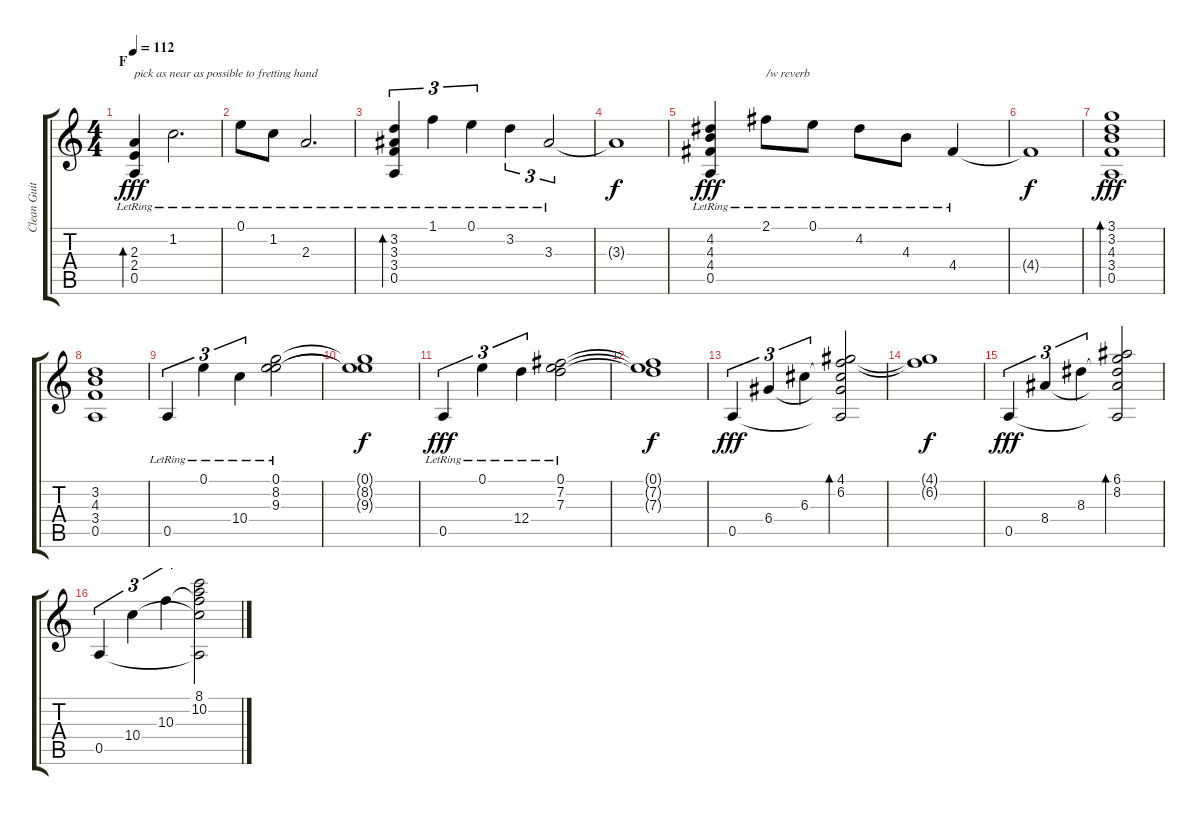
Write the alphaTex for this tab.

\track ("Clean Guitar" "Clean Guit") {instrument electricguitarclean}
\staff {score tabs}
\tuning (E4 B3 G3 D3 A2 E2) {hide}
\ts (4 4)
\section ("" "F")
\tempo 112
\clef g2
\ks c
(2.3{lr} 2.4{lr} 0.5{lr}).4{bd 240 txt "pick as near as possible to fretting hand" dy fff instrument sitar} 1.2{lr}.2{d} |
0.1{lr}.8 1.2{lr}.8 2.3{lr}.2{d} |
(3.2{lr} 3.3{lr} 3.4{lr} 0.5{lr}).4{tu (3 2) bd 240} 1.1{lr}.4{tu (3 2)} 0.1{lr}.4{tu (3 2)} 3.2{lr}.4{tu (3 2)} 3.3{lr}.2{tu (3 2)} |
3.3{t}.1{dy f} |
(4.2{lr} 4.3{lr} 4.4{lr} 0.5{lr}).4{dy fff} 2.1{lr}.8{txt "/w reverb"} 0.1{lr}.8 4.2{lr}.8 4.3{lr}.8 4.4{lr}.4 |
4.4{t}.1{dy f} |
(3.1 3.2 4.3 3.4 0.5).1{bd 480 dy fff} |
(3.2 4.3 3.4 0.5).1 |
0.5{lr}.4{tu (3 2)} 0.1{lr}.4{tu (3 2)} 10.4{lr}.4{tu (3 2)} (0.1{lr} 8.2{lr} 9.3{lr}).2 |
(0.1{t} 8.2{t} 9.3{t}).1{dy f} |
0.5{lr}.4{tu (3 2) dy fff} 0.1{lr}.4{tu (3 2)} 12.4{lr}.4{tu (3 2)} (0.1{lr} 7.2{lr} 7.3{lr}).2 |
(0.1{t} 7.2{t} 7.3{t}).1{dy f} |
0.5.4{tu (3 2) dy fff} 6.4.4{tu (3 2)} 6.3.4{tu (3 2)} (4.1 6.2 6.3{t} 6.4{t} 0.5{t}).2{bd 240} |
(4.1{t} 6.2{t}).1{dy f} |
0.5.4{tu (3 2) dy fff} 8.4.4{tu (3 2)} 8.3.4{tu (3 2)} (6.1 8.2 8.3{t} 8.4{t} 0.5{t}).2{bd 240} |
0.5.4{tu (3 2)} 10.4.4{tu (3 2)} 10.3.4{tu (3 2)} (8.1 10.2 10.3{t} 10.4{t} 0.5{t}).2
